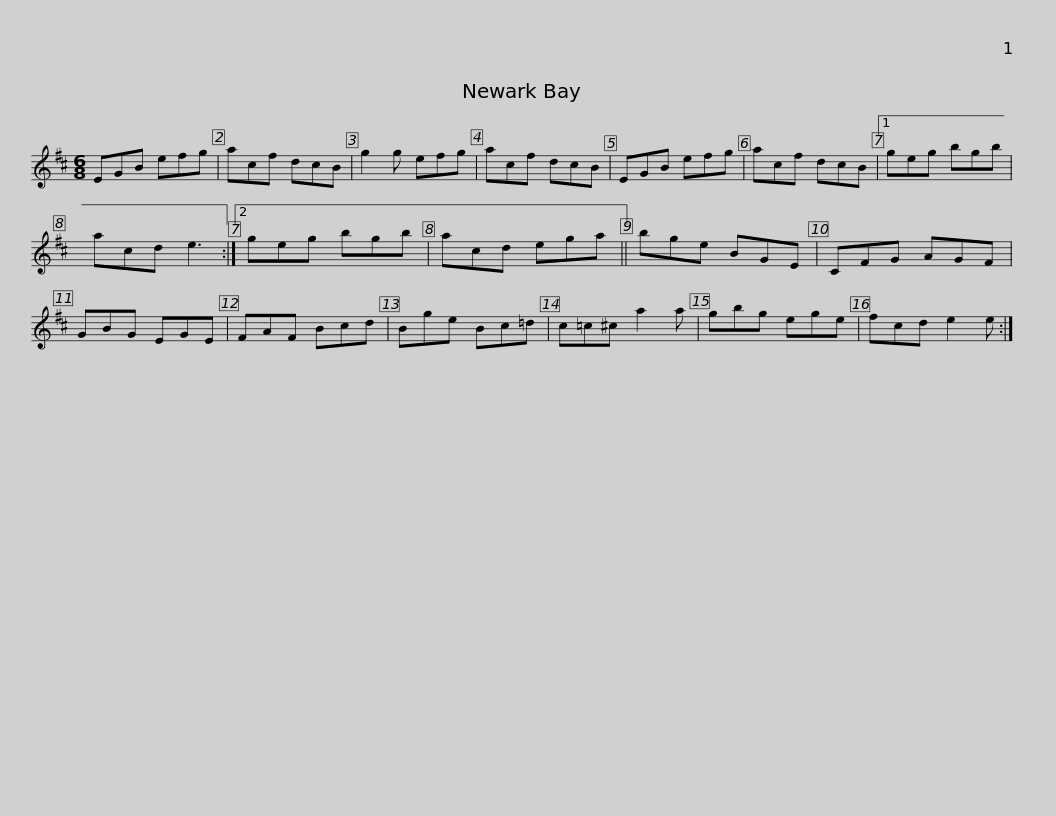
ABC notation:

X:1
L:1/8
M:6/8
I:linebreak $
K:D
V:1 treble
V:1
 EGB efg | acf dcB | g2 g efg | acf dcB | EGB efg | %5
 acf dcB |1 geg bgb |$ acd e3 :|2 geg bgb | acd ega || %10
 bge BGE | CFG AGF | GBG EGE | FAF Bcd |$ Bge Bc=d | %15
 c=c^c a2 a | gbg ege | fcd e2 e :| %18
